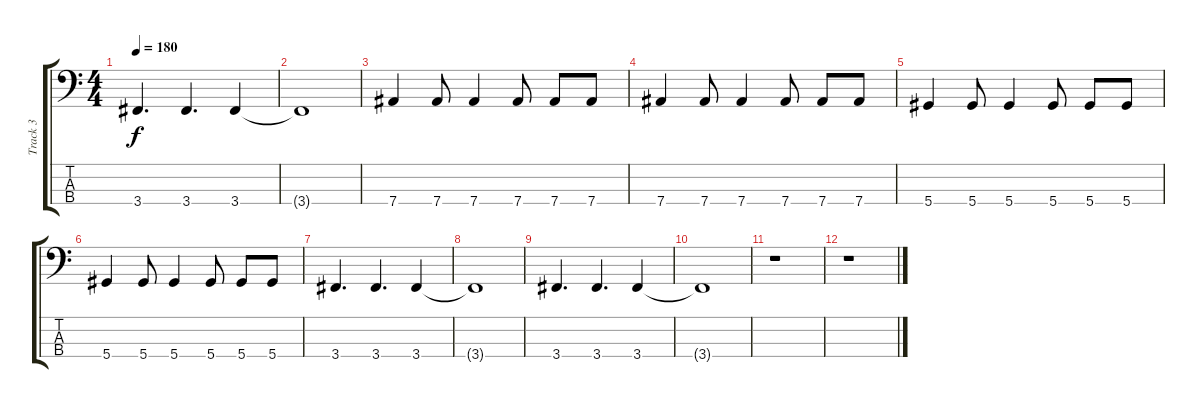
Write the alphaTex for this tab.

\track ("Track 3" "Track 3") {instrument electricbasspick}
\staff {score tabs}
\tuning (Gb2 Db2 Ab1 Eb1) {hide}
\ts (4 4)
\tempo 180
\clef f4
\ks c
3.4.4{d dy f} 3.4.4{d} 3.4.4 |
3.4{t}.1 |
7.4.4 7.4.8 7.4.4 7.4.8 7.4.8 7.4.8 |
7.4.4 7.4.8 7.4.4 7.4.8 7.4.8 7.4.8 |
5.4.4 5.4.8 5.4.4 5.4.8 5.4.8 5.4.8 |
5.4.4 5.4.8 5.4.4 5.4.8 5.4.8 5.4.8 |
3.4.4{d} 3.4.4{d} 3.4.4 |
3.4{t}.1 |
3.4.4{d} 3.4.4{d} 3.4.4 |
3.4{t}.1 |
r.1 |
r.1
